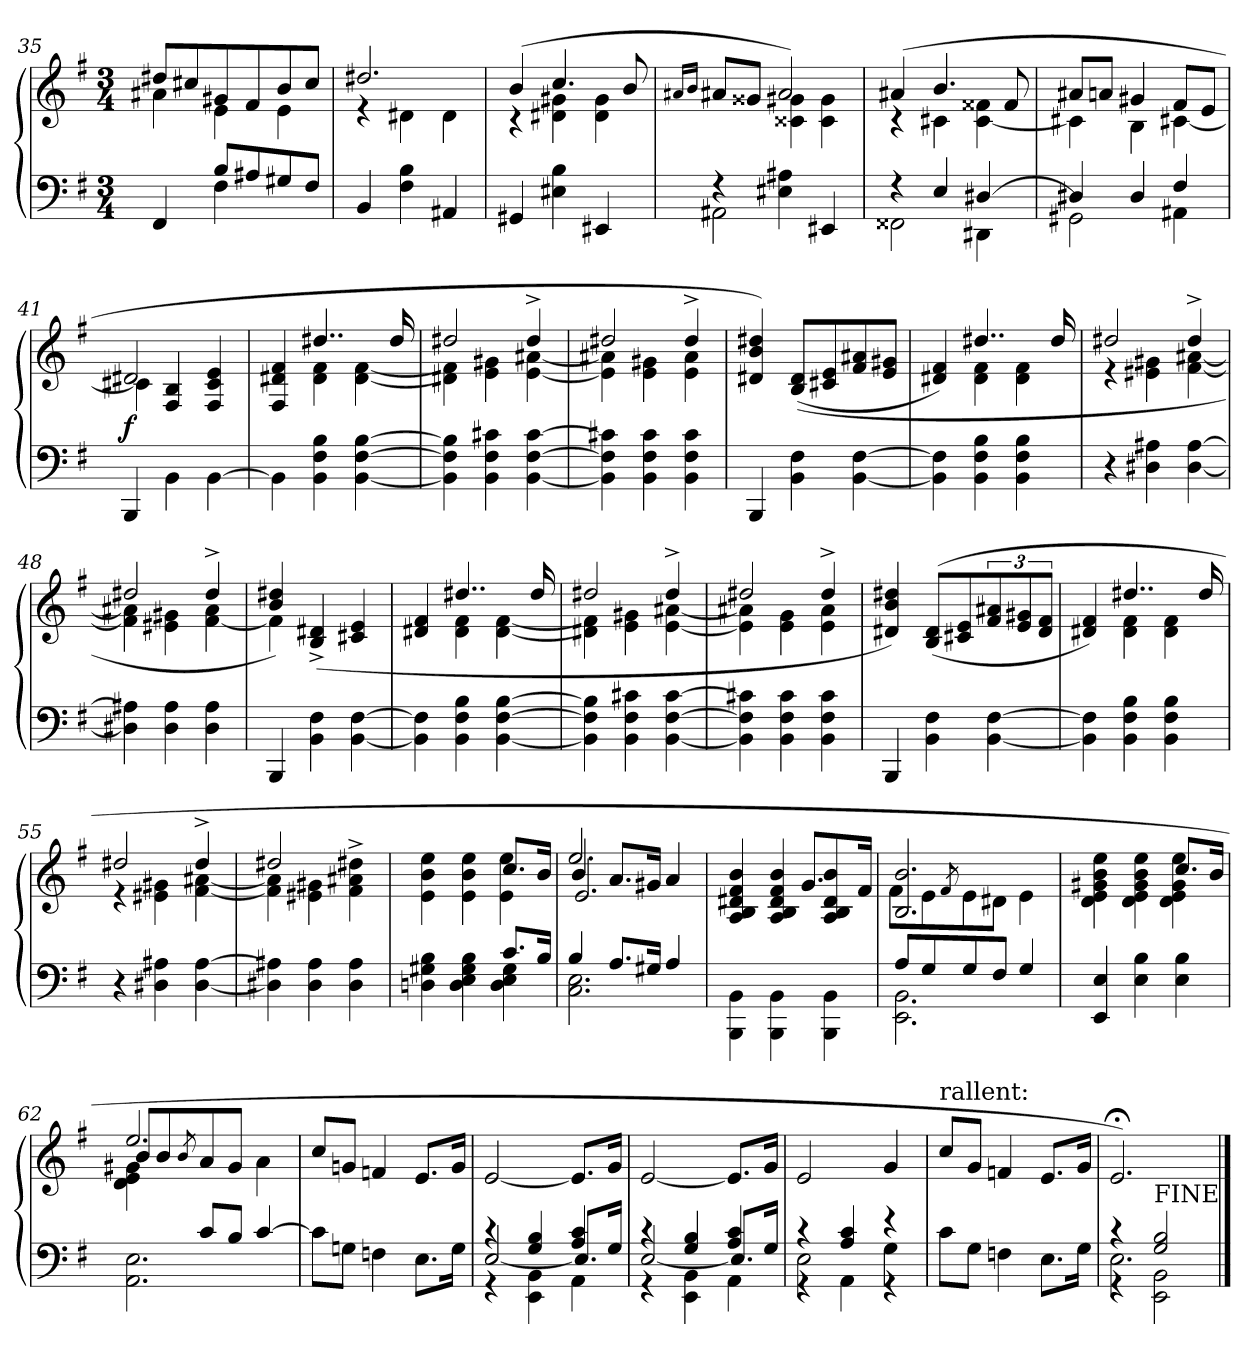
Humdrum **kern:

**kern	**kern	**dynam
*part1	*part1	*part1
*staff2	*staff1	*staff1/2
*clefF4	*clefG2	*
*k[f#]	*k[f#]	*
*e:	*e:	*
*M3/4	*M3/4	*
=35	=35	=35
*^	*^	*
4FF#	4ryy	8dd#XL	4a#X	.
.	.	8cc#X	.	.
8BL	4F#	8g#X	4e	.
8A#X	.	8f#	.	.
8G#X	4ryy	8b	4e	.
8F#J	.	8cc#J	.	.
*v	*v	*	*	*
=36	=36	=36	=36
4BB	2.dd#X	4re	.
4B 4F#	.	4d#X	.
4AA#X	.	4d#	.
=37	=37	=37	=37
4GG#X	(4b	4rc	.
4B 4E#X	4.cc	4g#X 4d#X	.
4EE#X	.	4g# 4d#	.
.	8b	.	.
=38	=38	=38	=38
.	16qa#X/LL	.	.
.	16qb/JJ	.	.
*^	*	*	*
4rF	2AA#X	8a#L	4ryy	.
.	.	8g##XJ	.	.
4A#X\ 4E#X\	.	2a#)	4g#X 4c##X	.
4ryy	4EE#X	.	4g# 4c##	.
=39	=39	=39	=39	=39
4r	2FF##X	(4a#X	4rc	.
4E	.	4.b	4c#X	.
[4D#X	4DD#X	.	4f##X [4c#	.
.	.	8f##	.	.
=40	=40	=40	=40	=40
4D#X]	2GG#X	8a#XL	4c#X]	.
.	.	8anJ	.	.
4D#	.	4g#X	4B	.
4F#	4AA#X	8f#L	[4c#X	.
.	.	8eJ	.	.
*v	*v	*	*	*
=41	=41	=41	=41
4BBB	2d#X	4c#X]	f
4BB\	.	4B/ 4F#/	.
[4BB\	4ryy	4e/ 4c#/ 4F#/	.
=42	=42	=42	=42
4BB\]	4f#/ 4d#X/ 4F#/	4ryy	.
4B 4F# 4BB	4..dd#X	4f# 4d#	.
[4B [4F# [4BB	.	[4f# [4d#	.
.	16dd#	.	.
=43	=43	=43	=43
4B] 4F#] 4BB]	2dd#X	4f#] 4d#X]	.
4c#X 4F# 4BB	.	4g#X 4e	.
[4c# [4F# [4BB	4dd#^	[4a#X [4e	.
=44	=44	=44	=44
4c#X] 4F#] 4BB]	2dd#X	4a#X] 4e]	.
4c# 4F# 4BB	.	4g# 4e	.
4c# 4F# 4BB	4dd#^	4a# 4e	.
*	*v	*v	*
=45	=45	=45
4BBB	4dd#X 4b 4d#X)	.
4F# 4BB	((>8d# 8BL	.
.	8e 8c#X	.
[4F# [4BB	8a#X 8f#	.
.	8g#X 8eJ	.
=46	=46	=46
*	*^	*
4F#] 4BB]	4f# 4d#X)	4ryy	.
4B 4F# 4BB	4..dd#X	4f# 4d#	.
4B 4F# 4BB	.	4f# 4d#	.
.	16dd#	.	.
=47	=47	=47	=47
4r	2dd#X	4re	.
4A#X 4D#X	.	4g#X 4e#X	.
[4A# [4D#	4dd#^	[4a#X [4f#	.
=48	=48	=48	=48
4A#X] 4D#X]	2dd#X	4a#X] 4f#]	.
4A# 4D#	.	4g#X 4e#X	.
4A# 4D#	4dd#^	4a# [4f#	.
=49	=49	=49	=49
4BBB	4dd#X 4b)	4f#]	.
4F# 4BB	(>4d#X^> 4B^>	2ryy	.
[4F# [4BB	4e 4c#	.	.
=50	=50	=50	=50
4F#] 4BB]	4f# 4d#X	4ryy	.
4B 4F# 4BB	4..dd#X	4f# 4d#	.
[4B [4F# [4BB	.	[4f# [4d#	.
.	16dd#	.	.
=51	=51	=51	=51
4B] 4F#] 4BB]	2dd#X	4f#] 4d#X]	.
4c#X 4F# 4BB	.	4g#X 4e	.
[4c# [4F# [4BB	4dd#^	[4a#X [4e	.
=52	=52	=52	=52
4c#X] 4F#] 4BB]	2dd#X	4a#X] 4e]	.
4c# 4F# 4BB	.	4g 4e	.
4c# 4F# 4BB	4dd#^	4a# 4e	.
*	*v	*v	*
=53	=53	=53
4BBB	4dd#X 4b 4d#X)	.
4F# 4BB	((>8d# 8BL	.
.	8e 8c#X	.
[4F# [4BB	12a#X 12f#	.
.	12g#X 12e	.
.	12f# 12d#J	.
=54	=54	=54
*	*^	*
4F#] 4BB]	4f# 4d#X)	4ryy	.
4B 4F# 4BB	4..dd#X	4f# 4d#	.
4B 4F# 4BB	.	4f# 4d#	.
.	16dd#	.	.
=55	=55	=55	=55
4r	2dd#X	4re	.
4A#X 4D#X	.	4g#X 4e#X	.
[4A# [4D#	4dd#^	[4a#X [4f#	.
=56	=56	=56	=56
4A#X] 4D#X]	2dd#X	4a#] 4f#]	.
4A# 4D#	.	4g#X 4e#X	.
4A# 4D#	4dd#X^\ 4a#X^\ 4f#^\	4ryy	.
=57	=57	=57	=57
*^	*	*	*
2ryy	4B 4G#X 4Dn	4ee\ 4b\ 4e\	2ryy	.
.	4B 4G# 4E 4D	4ee\ 4b\ 4e\	.	.
8.cL	4G# 4E 4D	8.ccL	4ee 4e	.
16BJk	.	16bJk	.	.
=58	=58	=58	=58	=58
*	*	*	*^	*
4B	2.E 2.C	2.ee	4b/	2.e	.
8.AL	.	.	8.a/L	.	.
16G#XJk	.	.	16g#X/Jk	.	.
4A	.	.	4a/	.	.
*v	*v	*	*	*	*
*	*	*v	*v	*
=59	=59	=59	=59
4BB\ 4BBB\	4b/ 4f#/ 4d#X/ 4B/ 4A/	2ryy	.
4BB\ 4BBB\	4b/ 4f#/ 4d#/ 4B/ 4A/	.	.
4BB\ 4BBB\	4b/ 4d#/ 4B/ 4A/	8.g/L	.
.	.	16f#/Jk	.
=60	=60	=60	=60
*^	*	*	*
8AL	2.BB 2.EE	2.b 2.B	8f#L	.
8G	.	.	8e	.
.	.	.	8qf#/	.
8G	.	.	8e	.
8F#J	.	.	8d#XJ	.
4G	.	.	4e	.
*v	*v	*	*	*
=61	=61	=61	=61
4E 4EE	2ryy	4ee\ 4b\ 4g#X\ 4e\ 4d\	.
4B 4E	.	4ee\ 4b\ 4g#\ 4e\ 4d\	.
4B 4E	8.ccL	4ee 4g# 4e 4d	.
.	16bJk	.	.
=62	=62	=62	=62
*^	*	*^	*
4ryy	2.E 2.AA	2.ee	8b/L	4g#X\ 4e\ 4d\	.
.	.	.	8b/	.	.
.	.	.	8qb/	.	.
8cL	.	.	8a/	2ryy	.
8BJ	.	.	8g#/J	.	.
[4c	.	.	4a	.	.
*v	*v	*	*	*	*
*	*v	*v	*v	*
=63	=63	=63
8cL]	8ccL	.
8GnJ	8gnJ	.
4Fn	4fn	.
8.EL	8.eL	.
16GJk	16gJk	.
=64	=64	=64
*^	*	*
*	*^	*	*
4rc	[2E/	4rGG	[2e	.
4B 4G	.	4BB\ 4EE\	.	.
4c 4A	8.E/L]	4AA\	8.eL]	.
.	16G/Jk	.	16gJk	.
=65	=65	=65	=65	=65
4rc	[2E/	4rGG	[2e	.
4B 4G	.	4BB\ 4EE\	.	.
4c 4A	8.E/L]	4AA\	8.eL]	.
.	16G/Jk	.	16gJk	.
=66	=66	=66	=66	=66
4rc	2E	4rGG	2e	.
4c 4A	.	4AA\	.	.
4re	4G	4rGG	4g	.
=67	=67	=67	=67	=67
!	!	!	!LO:TX:a:t=rallent&colon;	!
*v	*v	*v	*	*
8cL	8ccL	.
8GJ	8gJ	.
4Fn	4fn	.
8.EL	8.eL	.
16GJk	16gJk	.
=68	=68	=68
*^	*	*
*	*^	*	*
4rc	2.E	4rGG	2.e;<)	.
!LO:TX:a:t=FINE	!	!	!	!
2B 2G	.	2BB\ 2EE\	.	.
*v	*v	*v	*	*
==	==	==
*-	*-	*-
